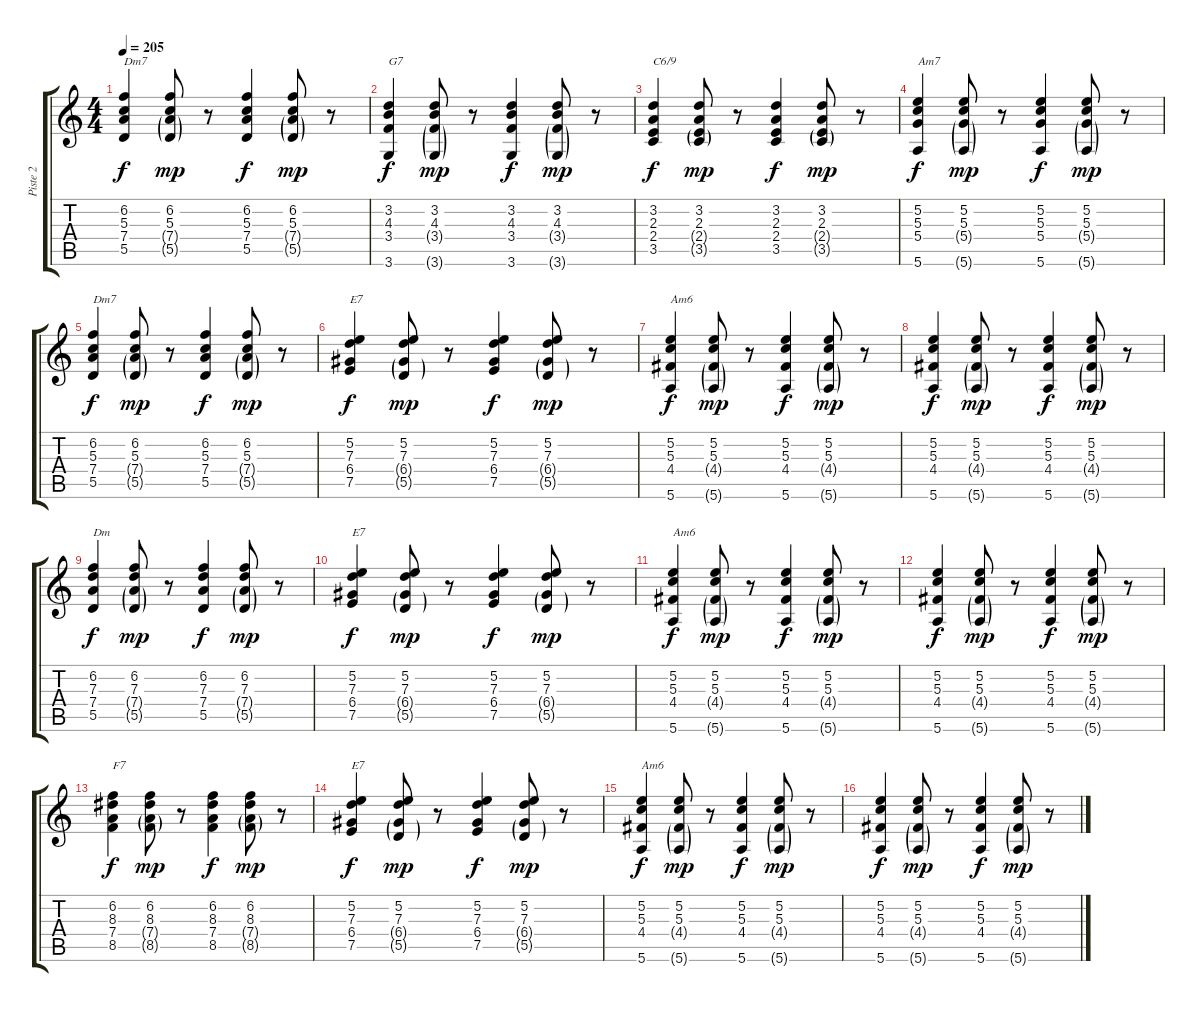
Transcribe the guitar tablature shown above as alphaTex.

\track ("Piste 2" "Piste 2") {instrument acousticguitarnylon}
\staff {score tabs}
\tuning (E4 B3 G3 D3 A2 E2) {hide}
\ts (4 4)
\tempo 205
\clef g2
\ks c
(6.2 5.3 7.4 5.5).4{txt "Dm7" dy f} (6.2 5.3 7.4{g} 5.5{g}).8{dy mp} r.8 (6.2 5.3 7.4 5.5).4{dy f} (6.2 5.3 7.4{g} 5.5{g}).8{dy mp} r.8 |
(3.2 4.3 3.4 3.6).4{txt "G7" dy f} (3.2 4.3 3.4{g} 3.6{g}).8{dy mp} r.8 (3.2 4.3 3.4 3.6).4{dy f} (3.2 4.3 3.4{g} 3.6{g}).8{dy mp} r.8 |
(3.2 2.3 2.4 3.5).4{txt "C6/9" dy f} (3.2 2.3 2.4{g} 3.5{g}).8{dy mp} r.8 (3.2 2.3 2.4 3.5).4{dy f} (3.2 2.3 2.4{g} 3.5{g}).8{dy mp} r.8 |
(5.2 5.3 5.4 5.6).4{txt "Am7" dy f} (5.2 5.3 5.4{g} 5.6{g}).8{dy mp} r.8 (5.2 5.3 5.4 5.6).4{dy f} (5.2 5.3 5.4{g} 5.6{g}).8{dy mp} r.8 |
(6.2 5.3 7.4 5.5).4{txt "Dm7" dy f} (6.2 5.3 7.4{g} 5.5{g}).8{dy mp} r.8 (6.2 5.3 7.4 5.5).4{dy f} (6.2 5.3 7.4{g} 5.5{g}).8{dy mp} r.8 |
(5.2 7.3 6.4 7.5).4{txt "E7" dy f} (5.2 7.3 6.4{g} 5.5{g}).8{dy mp} r.8 (5.2 7.3 6.4 7.5).4{dy f} (5.2 7.3 6.4{g} 5.5{g}).8{dy mp} r.8 |
(5.2 5.3 4.4 5.6).4{txt "Am6" dy f} (5.2 5.3 4.4{g} 5.6{g}).8{dy mp} r.8 (5.2 5.3 4.4 5.6).4{dy f} (5.2 5.3 4.4{g} 5.6{g}).8{dy mp} r.8 |
(5.2 5.3 4.4 5.6).4{dy f} (5.2 5.3 4.4{g} 5.6{g}).8{dy mp} r.8 (5.2 5.3 4.4 5.6).4{dy f} (5.2 5.3 4.4{g} 5.6{g}).8{dy mp} r.8 |
(6.2 7.3 7.4 5.5).4{txt "Dm" dy f} (6.2 7.3 7.4{g} 5.5{g}).8{dy mp} r.8 (6.2 7.3 7.4 5.5).4{dy f} (6.2 7.3 7.4{g} 5.5{g}).8{dy mp} r.8 |
(5.2 7.3 6.4 7.5).4{txt "E7" dy f} (5.2 7.3 6.4{g} 5.5{g}).8{dy mp} r.8 (5.2 7.3 6.4 7.5).4{dy f} (5.2 7.3 6.4{g} 5.5{g}).8{dy mp} r.8 |
(5.2 5.3 4.4 5.6).4{txt "Am6" dy f} (5.2 5.3 4.4{g} 5.6{g}).8{dy mp} r.8 (5.2 5.3 4.4 5.6).4{dy f} (5.2 5.3 4.4{g} 5.6{g}).8{dy mp} r.8 |
(5.2 5.3 4.4 5.6).4{dy f} (5.2 5.3 4.4{g} 5.6{g}).8{dy mp} r.8 (5.2 5.3 4.4 5.6).4{dy f} (5.2 5.3 4.4{g} 5.6{g}).8{dy mp} r.8 |
(6.2 8.3 7.4 8.5).4{txt "F7" dy f} (6.2 8.3 7.4{g} 8.5{g}).8{dy mp} r.8 (6.2 8.3 7.4 8.5).4{dy f} (6.2 8.3 7.4{g} 8.5{g}).8{dy mp} r.8 |
(5.2 7.3 6.4 7.5).4{txt "E7" dy f} (5.2 7.3 6.4{g} 5.5{g}).8{dy mp} r.8 (5.2 7.3 6.4 7.5).4{dy f} (5.2 7.3 6.4{g} 5.5{g}).8{dy mp} r.8 |
(5.2 5.3 4.4 5.6).4{txt "Am6" dy f} (5.2 5.3 4.4{g} 5.6{g}).8{dy mp} r.8 (5.2 5.3 4.4 5.6).4{dy f} (5.2 5.3 4.4{g} 5.6{g}).8{dy mp} r.8 |
(5.2 5.3 4.4 5.6).4{dy f} (5.2 5.3 4.4{g} 5.6{g}).8{dy mp} r.8 (5.2 5.3 4.4 5.6).4{dy f} (5.2 5.3 4.4{g} 5.6{g}).8{dy mp} r.8
